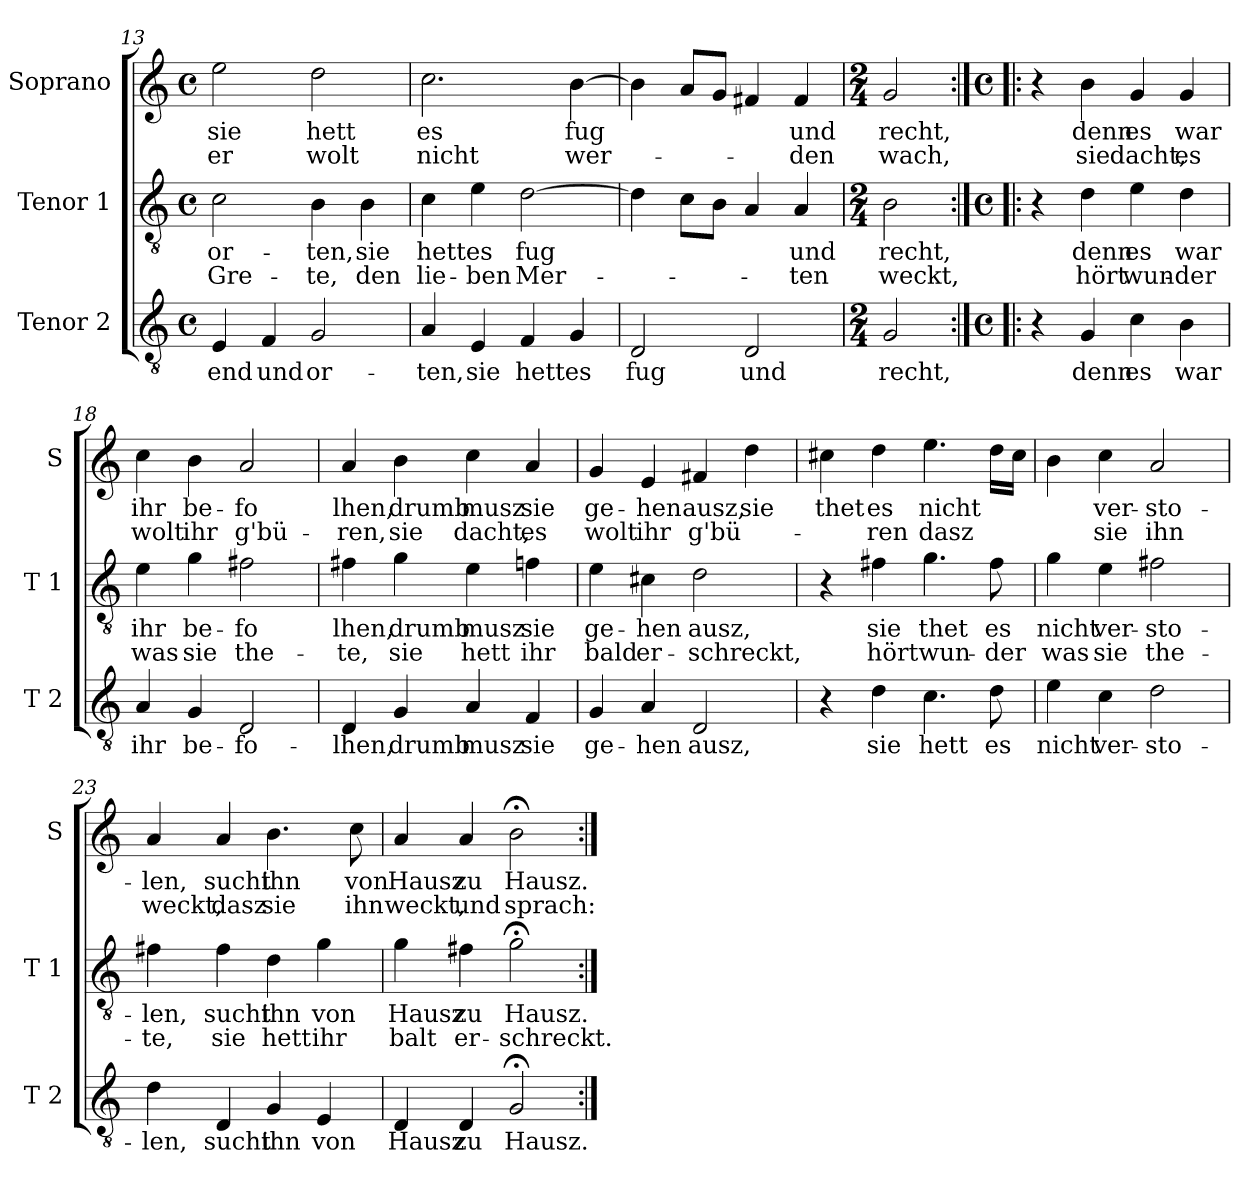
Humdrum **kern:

**kern	**text	**kern	**text	**text	**kern	**text	**text
*part3	*part3	*part2	*part2	*part2	*part1	*part1	*part1
*staff3	*staff3	*staff2	*staff2	*staff2	*staff1	*staff1	*staff1
*I"Tenor 2	*	*I"Tenor 1	*	*	*I"Soprano	*	*
*I'T 2	*	*I'T 1	*	*	*I'S	*	*
*clefGv2	*	*clefGv2	*	*	*clefG2	*	*
*k[]	*	*k[]	*	*	*k[]	*	*
*C:	*	*C:	*	*	*C:	*	*
*M4/4	*	*M4/4	*	*	*M4/4	*	*
*met(c)	*	*met(c)	*	*	*met(c)	*	*
=13	=13	=13	=13	=13	=13	=13	=13
!	!LO:LY:b	!	!LO:LY:b	!LO:LY:b	!	!LO:LY:b	!LO:LY:b
4E/	end	2c\	or-	Gre-	2ee\	sie	er
!	!LO:LY:b	!	!	!	!	!	!
4F/	und	.	.	.	.	.	.
!	!LO:LY:b	!	!LO:LY:b	!LO:LY:b	!	!LO:LY:b	!LO:LY:b
2G/	or-	4B\	-ten,	-te,	2dd\	hett	wolt
!	!	!	!LO:LY:b	!LO:LY:b	!	!	!
.	.	4B\	sie	den	.	.	.
=14	=14	=14	=14	=14	=14	=14	=14
!	!LO:LY:b	!	!LO:LY:b	!LO:LY:b	!	!LO:LY:b	!LO:LY:b
4A/	-ten,	4c\	hett	lie-	2.cc\	es	nicht
!	!LO:LY:b	!	!LO:LY:b	!LO:LY:b	!	!	!
4E/	sie	4e\	es	-ben	.	.	.
!	!LO:LY:b	!	!LO:LY:b	!LO:LY:b	!	!	!
4F/	hett	[2d\	fug	Mer-	.	.	.
!	!LO:LY:b	!	!	!	!	!LO:LY:b	!LO:LY:b
4G/	es	.	.	.	[4b\	fug	wer-
=15	=15	=15	=15	=15	=15	=15	=15
!	!LO:LY:b	!	!	!	!	!	!
2D/	fug	4d\]	.	.	4b\]	.	.
.	.	8c\L	.	.	8a/L	.	.
.	.	8B\J	.	.	8g/J	.	.
!	!LO:LY:b	!	!	!	!	!	!
2D/	und	4A/	.	.	4f#X/	.	.
!	!	!	!LO:LY:b	!LO:LY:b	!	!LO:LY:b	!LO:LY:b
.	.	4A/	und	-ten	4f#/	und	-den
!!LO:LB:g=z
=16	=16	=16	=16	=16	=16	=16	=16
*M2/4	*	*M2/4	*	*	*M2/4	*	*
!	!LO:LY:b	!	!LO:LY:b	!LO:LY:b	!	!LO:LY:b	!LO:LY:b
2G/	recht,	2B\	recht,	weckt,	2g/	recht,	wach,
=17:|!|:	=17:|!|:	=17:|!|:	=17:|!|:	=17:|!|:	=17:|!|:	=17:|!|:	=17:|!|:
*M4/4	*	*M4/4	*	*	*M4/4	*	*
*met(c)	*	*met(c)	*	*	*met(c)	*	*
4r	.	4r	.	.	4r	.	.
!	!LO:LY:b	!	!LO:LY:b	!LO:LY:b	!	!LO:LY:b	!LO:LY:b
4G/	denn	4d\	denn	hört	4b\	denn	sie
!	!LO:LY:b	!	!LO:LY:b	!LO:LY:b	!	!LO:LY:b	!LO:LY:b
4c\	es	4e\	es	wun-	4g/	es	dacht,
!	!LO:LY:b	!	!LO:LY:b	!LO:LY:b	!	!LO:LY:b	!LO:LY:b
4B\	war	4d\	war	-der	4g/	war	es
=18	=18	=18	=18	=18	=18	=18	=18
!	!LO:LY:b	!	!LO:LY:b	!LO:LY:b	!	!LO:LY:b	!LO:LY:b
4A/	ihr	4e\	ihr	was	4cc\	ihr	wolt
!	!LO:LY:b	!	!LO:LY:b	!LO:LY:b	!	!LO:LY:b	!LO:LY:b
4G/	be-	4g\	be-	sie	4b\	be-	ihr
!	!LO:LY:b	!	!LO:LY:b	!LO:LY:b	!	!LO:LY:b	!LO:LY:b
2D/	-fo-	2f#X\	-fo	the-	2a/	-fo	g'bü-
=19	=19	=19	=19	=19	=19	=19	=19
!	!LO:LY:b	!	!LO:LY:b	!LO:LY:b	!	!LO:LY:b	!LO:LY:b
4D/	-lhen,	4f#X\	lhen,	-te,	4a/	lhen,	-ren,
!	!LO:LY:b	!	!LO:LY:b	!LO:LY:b	!	!LO:LY:b	!LO:LY:b
4G/	drumb	4g\	drumb	sie	4b\	drumb	sie
!	!LO:LY:b	!	!LO:LY:b	!LO:LY:b	!	!LO:LY:b	!LO:LY:b
4A/	musz	4e\	musz	hett	4cc\	musz	dacht,
!	!LO:LY:b	!	!LO:LY:b	!LO:LY:b	!	!LO:LY:b	!LO:LY:b
4F/	sie	4fn\	sie	ihr	4a/	sie	es
=20	=20	=20	=20	=20	=20	=20	=20
!	!LO:LY:b	!	!LO:LY:b	!LO:LY:b	!	!LO:LY:b	!LO:LY:b
4G/	ge-	4e\	ge-	bald	4g/	ge-	wolt
!	!LO:LY:b	!	!LO:LY:b	!LO:LY:b	!	!LO:LY:b	!LO:LY:b
4A/	-hen	4c#X\	-hen	er-	4e/	-hen	ihr
!	!LO:LY:b	!	!LO:LY:b	!LO:LY:b	!	!LO:LY:b	!LO:LY:b
2D/	ausz,	2d\	ausz,	-schreckt,	4f#X/	ausz,	g'bü-
!	!	!	!	!	!	!LO:LY:b	!
.	.	.	.	.	4dd\	sie	.
!!LO:LB:g=z
=21	=21	=21	=21	=21	=21	=21	=21
!	!	!	!	!	!	!LO:LY:b	!
4r	.	4r	.	.	4cc#X\	thet	.
!	!LO:LY:b	!	!LO:LY:b	!LO:LY:b	!	!LO:LY:b	!LO:LY:b
4d\	sie	4f#X\	sie	hört	4dd\	es	-ren
!	!LO:LY:b	!	!LO:LY:b	!LO:LY:b	!	!LO:LY:b	!LO:LY:b
4.c\	hett	4.g\	thet	wun-	4.ee\	nicht	dasz
!	!LO:LY:b	!	!LO:LY:b	!LO:LY:b	!	!	!
8d\	es	8f#\	es	-der	16dd\LL	.	.
.	.	.	.	.	16cc#\JJ	.	.
=22	=22	=22	=22	=22	=22	=22	=22
!	!LO:LY:b	!	!LO:LY:b	!LO:LY:b	!	!	!
4e\	nicht	4g\	nicht	was	4b\	.	.
!	!LO:LY:b	!	!LO:LY:b	!LO:LY:b	!	!LO:LY:b	!LO:LY:b
4c\	ver-	4e\	ver-	sie	4cc\	ver-	sie
!	!LO:LY:b	!	!LO:LY:b	!LO:LY:b	!	!LO:LY:b	!LO:LY:b
2d\	-sto-	2f#X\	-sto-	the-	2a/	-sto-	ihn
=23	=23	=23	=23	=23	=23	=23	=23
!	!LO:LY:b	!	!LO:LY:b	!LO:LY:b	!	!LO:LY:b	!LO:LY:b
4d\	-len,	4f#X\	-len,	-te,	4a/	-len,	weckt,
!	!LO:LY:b	!	!LO:LY:b	!LO:LY:b	!	!LO:LY:b	!LO:LY:b
4D/	sucht	4f#\	sucht	sie	4a/	sucht	dasz
!	!LO:LY:b	!	!LO:LY:b	!LO:LY:b	!	!LO:LY:b	!LO:LY:b
4G/	ihn	4d\	ihn	hett	4.b\	ihn	sie
!	!LO:LY:b	!	!LO:LY:b	!LO:LY:b	!	!	!
4E/	von	4g\	von	ihr	.	.	.
!	!	!	!	!	!	!LO:LY:b	!LO:LY:b
.	.	.	.	.	8cc\	von	ihn
=24	=24	=24	=24	=24	=24	=24	=24
!	!LO:LY:b	!	!LO:LY:b	!LO:LY:b	!	!LO:LY:b	!LO:LY:b
4D/	Hausz	4g\	Hausz	balt	4a/	Hausz	weckt,
!	!LO:LY:b	!	!LO:LY:b	!LO:LY:b	!	!LO:LY:b	!LO:LY:b
4D/	zu	4f#X\	zu	er-	4a/	zu	und
!	!LO:LY:b	!	!LO:LY:b	!LO:LY:b	!	!LO:LY:b	!LO:LY:b
2G;</	Hausz.	2g;<\	Hausz.	-schreckt.	2b;<\	Hausz.	sprach:
=:|!	=:|!	=:|!	=:|!	=:|!	=:|!	=:|!	=:|!
*-	*-	*-	*-	*-	*-	*-	*-
